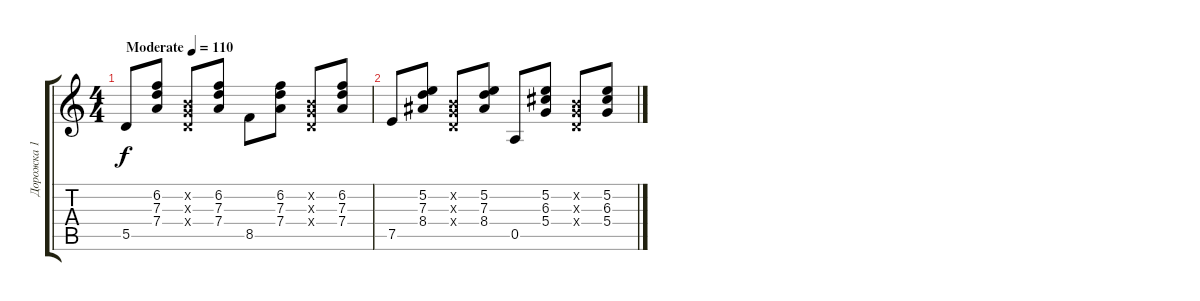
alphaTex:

\track ("Дорожка 1" "Дорожка 1") {instrument acousticguitarsteel}
\staff {score tabs}
\tuning (E4 B3 G3 D3 A2 E2) {hide}
\ts (4 4)
\tempo (110 "Moderate")
\clef g2
\ks c
5.5.8{dy f instrument acousticguitarsteel} (6.2 7.3 7.4).8 (0.2{x} 0.3{x} 0.4{x}).8 (6.2 7.3 7.4).8 8.5.8 (6.2 7.3 7.4).8 (0.2{x} 0.3{x} 0.4{x}).8 (6.2 7.3 7.4).8 |
7.5.8 (5.2 7.3 8.4).8 (0.2{x} 0.3{x} 0.4{x}).8 (5.2 7.3 8.4).8 0.5.8 (5.2 6.3 5.4).8 (0.2{x} 0.3{x} 0.4{x}).8 (5.2 6.3 5.4).8
